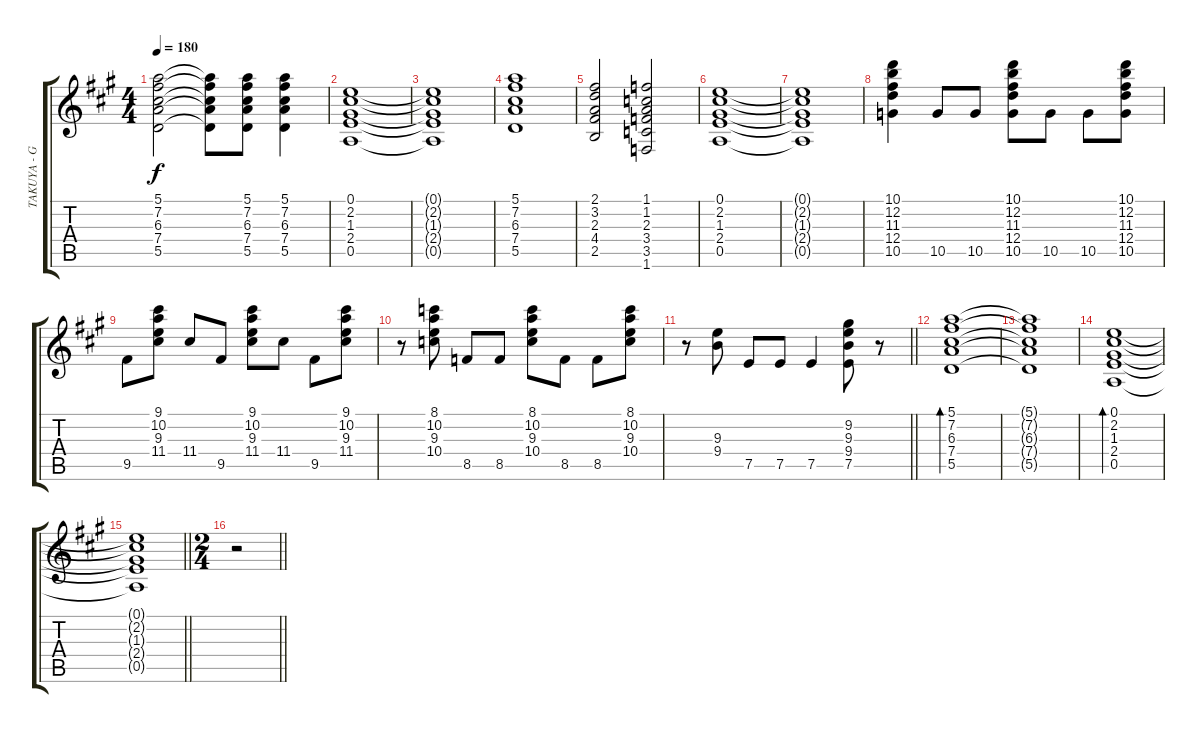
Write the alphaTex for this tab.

\track ("TAKUYA - Guitar 2" "TAKUYA - G") {instrument overdrivenguitar}
\staff {score tabs}
\tuning (E4 B3 G3 D3 A2 E2) {hide}
\ts (4 4)
\tempo 180
\clef g2
\ks a
(5.1{t} 7.2{t} 6.3{t} 7.4{t} 5.5{t}).2{dy f} (5.1{t} 7.2{t} 6.3{t} 7.4{t} 5.5{t}).8 (5.1 7.2 6.3 7.4 5.5).8 (5.1 7.2 6.3 7.4 5.5).4 |
(0.1 2.2 1.3 2.4 0.5).1 |
(0.1{t} 2.2{t} 1.3{t} 2.4{t} 0.5{t}).1 |
(5.1 7.2 6.3 7.4 5.5).1 |
(2.1 3.2 2.3 4.4 2.5).2 (1.1 1.2 2.3 3.4 3.5 1.6).2 |
(0.1 2.2 1.3 2.4 0.5).1 |
(0.1{t} 2.2{t} 1.3{t} 2.4{t} 0.5{t}).1 |
(10.1 12.2 11.3 12.4 10.5).4 10.5.8 10.5.8 (10.1 12.2 11.3 12.4 10.5).8 10.5.8 10.5.8 (10.1 12.2 11.3 12.4 10.5).8 |
9.5.8 (9.1 10.2 9.3 11.4).8 11.4.8 9.5.8 (9.1 10.2 9.3 11.4).8 11.4.8 9.5.8 (9.1 10.2 9.3 11.4).8 |
r.8 (8.1 10.2 9.3 10.4).8 8.5.8 8.5.8 (8.1 10.2 9.3 10.4).8 8.5.8 8.5.8 (8.1 10.2 9.3 10.4).8 |
\barLineRight lightlight
r.8 (9.3 9.4).8 7.5.8 7.5.8 7.5.4 (9.2 9.3 9.4 7.5).8 r.8 |
(5.1 7.2 6.3 7.4 5.5).1{bd 480} |
(5.1{t} 7.2{t} 6.3{t} 7.4{t} 5.5{t}).1 |
(0.1 2.2 1.3 2.4 0.5).1{bd 480} |
\barLineRight lightlight
(0.1{t} 2.2{t} 1.3{t} 2.4{t} 0.5{t}).1 |
\ts (2 4)
\barLineRight lightlight
r.2{volume 13}
